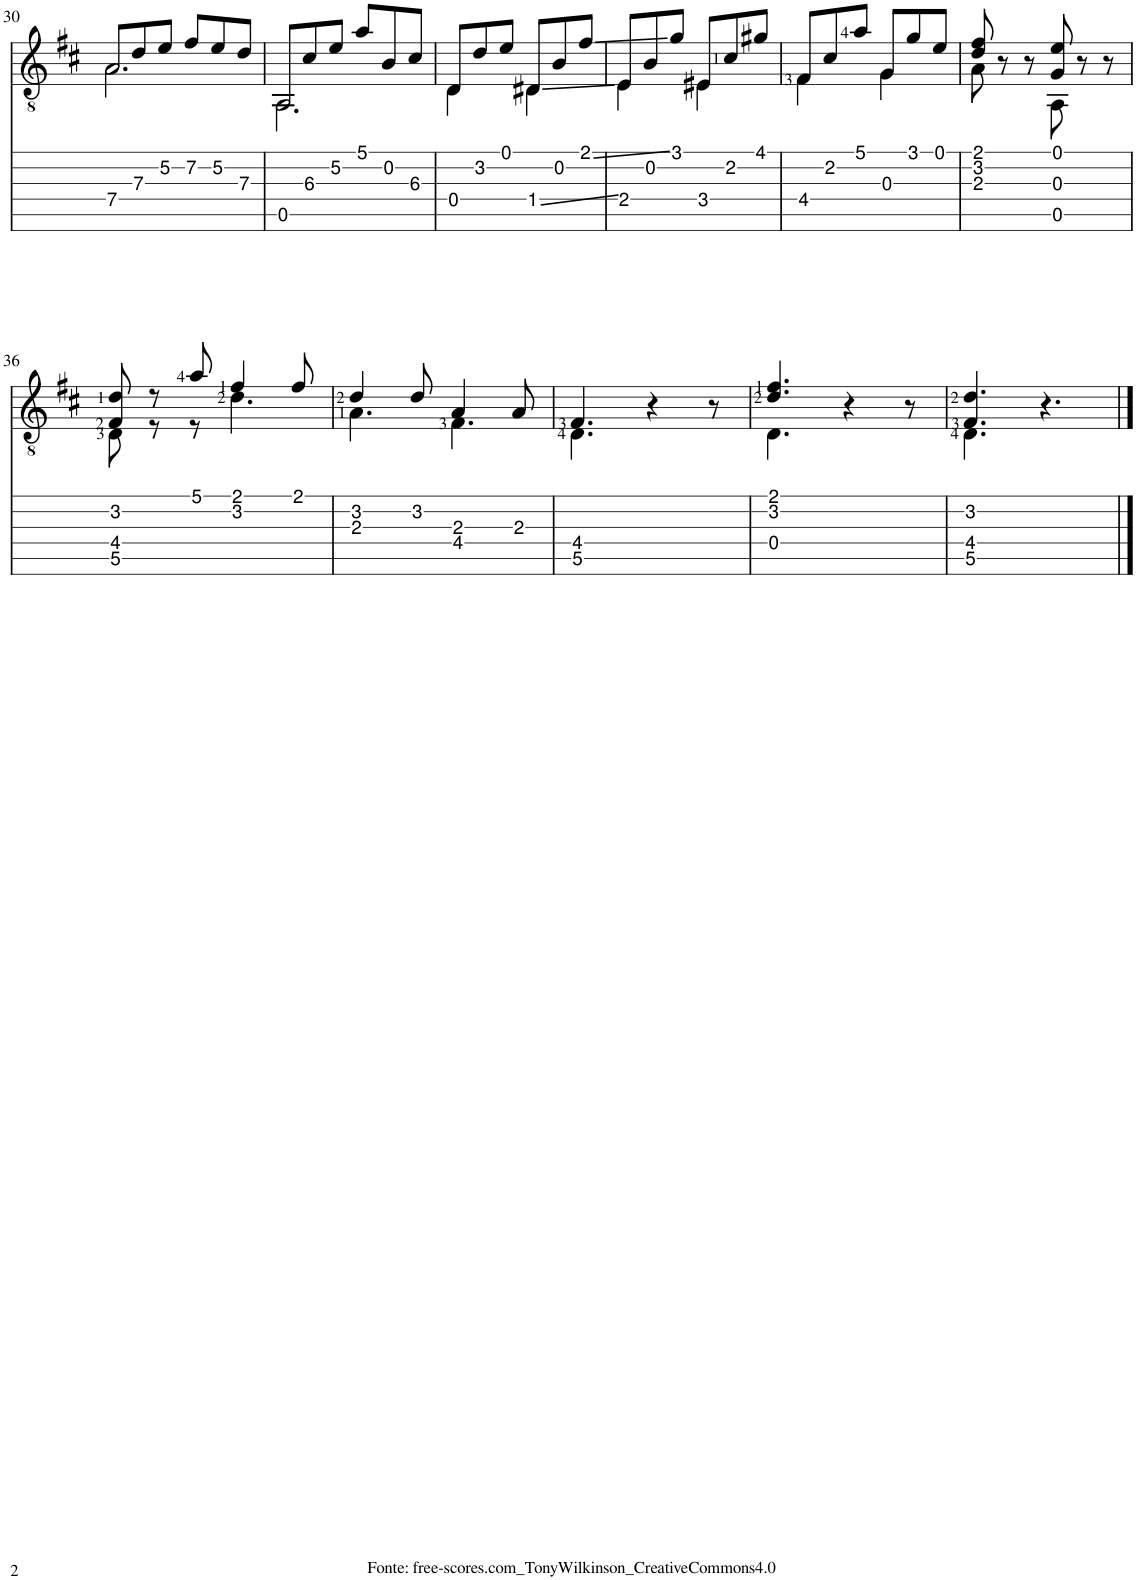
**kern	**kern
*part1	*part1
*staff2	*staff1
*I"Guitar	*
*I'Guit.	*
!!LO:PB:g=z
*	*clefGv2
*k[f#c#]	*k[f#c#]
*M6/8	*M6/8
=30	=30
*^	*
!	!	!LO:N:head=open
*	*	*^
8AL	2.A	8A/L	2.A\
8d	.	8d/	.
8eJ	.	8e/J	.
8f#L	.	8f#/L	.
8e	.	8e/	.
8dJ	.	8d/J	.
=31	=31	=31	=31
!	!	!LO:N:head=open	!
8AAL	2.AA	8AA/L	2.AA\
8c#	.	8c#/	.
8eJ	.	8e/J	.
8aL	.	8a/L	.
8B	.	8B/	.
8c#J	.	8c#/J	.
=32	=32	=32	=32
8DL	4.D	8D/L	4.D\
8d	.	8d/	.
8eJ	.	8e/J	.
8D#L	4.D#	8D#X/L	4.D#\
8B	.	8B/	.
8f#J	.	8f#/J	.
=33	=33	=33	=33
8EL	4.E	8E/L	4.E\
8B	.	8B/	.
8gJ	.	8g/J	.
8E#L	4.E#	8E#X/L	4.E#\
8c#	.	8c#/	.
8g#J	.	8g#X/J	.
=34	=34	=34	=34
8F#L	4.F#	8F#/L	4.F#\
8c#	.	8c#/	.
8aJ	.	8a/J	.
8GL	4.G	8G/L	4.G\
8g	.	8g/	.
8eJ	.	8e/J	.
=35	=35	=35	=35
8d 8f#	8A	8d/ 8f#/	8A\
8r	4ryy	8r	4ryy
8r	.	8r	.
8G 8e	8AA	8G/ 8e/	8AA\
8r	4ryy	8r	4ryy
8r	.	8r	.
!!LO:LB:g=z	!!
=36	=36	=36	=36
8F# 8d	8D	8F#/ 8d/	8D\
8r	8r	8r	8r
8a	8r	8a/	8r
4f#	4.d	4f#/	4.d\
8f#	.	8f#/	.
=37	=37	=37	=37
4d	4.A	4d/	4.A\
8d	.	8d/	.
4A	4.F#	4A/	4.F#\
8A	.	8A/	.
=38	=38	=38	=38
4.F#	4.D	4.F#/	4.D\
4r	4.ryy	4r	4.ryy
8r	.	8r	.
=39	=39	=39	=39
4.d 4.f#	4.D	4.d/ 4.f#/	4.D\
4r	4.ryy	4r	4.ryy
8r	.	8r	.
=40	=40	=40	=40
4.F# 4.d	4.D	4.F#/ 4.d/	4.D\
4.r	4.ryy	4.r	4.ryy
*v	*v	*	*
*	*v	*v
==	==
*-	*-
